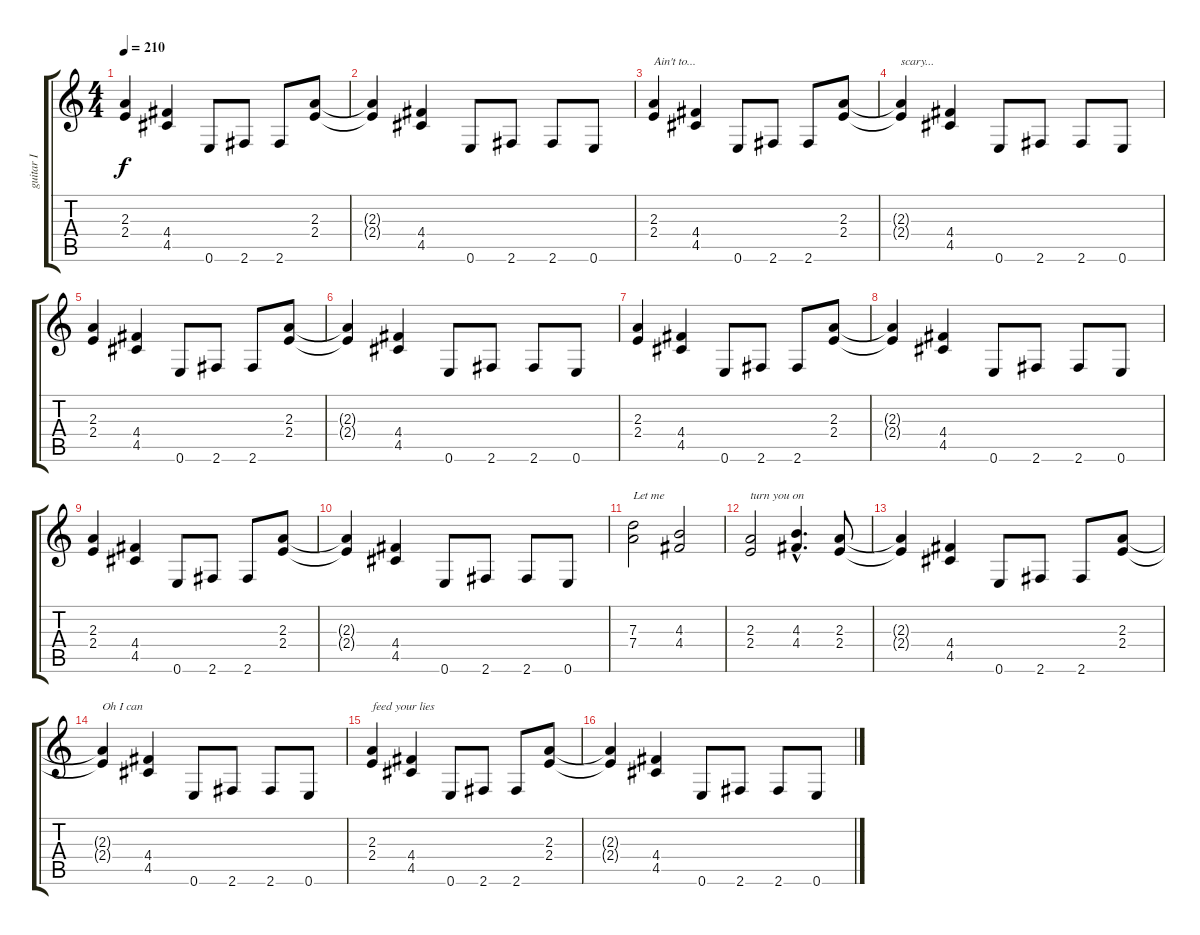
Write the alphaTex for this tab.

\track ("guitar I" "guitar I") {instrument overdrivenguitar}
\staff {score tabs}
\tuning (E4 B3 G3 D3 A2 E2) {hide}
\ts (4 4)
\tempo 210
\clef g2
\ks c
(2.3 2.4).4{dy f} (4.4 4.5).4 0.6.8 2.6.8 2.6.8 (2.3 2.4).8 |
(2.3{t} 2.4{t}).4 (4.4 4.5).4 0.6.8 2.6.8 2.6.8 0.6.8 |
(2.3 2.4).4{txt "Ain't to..."} (4.4 4.5).4 0.6.8 2.6.8 2.6.8 (2.3 2.4).8 |
(2.3{t} 2.4{t}).4{txt "scary..."} (4.4 4.5).4 0.6.8 2.6.8 2.6.8 0.6.8 |
(2.3 2.4).4 (4.4 4.5).4 0.6.8 2.6.8 2.6.8 (2.3 2.4).8 |
(2.3{t} 2.4{t}).4 (4.4 4.5).4 0.6.8 2.6.8 2.6.8 0.6.8 |
(2.3 2.4).4 (4.4 4.5).4 0.6.8 2.6.8 2.6.8 (2.3 2.4).8 |
(2.3{t} 2.4{t}).4 (4.4 4.5).4 0.6.8 2.6.8 2.6.8 0.6.8 |
(2.3 2.4).4 (4.4 4.5).4 0.6.8 2.6.8 2.6.8 (2.3 2.4).8 |
(2.3{t} 2.4{t}).4 (4.4 4.5).4 0.6.8 2.6.8 2.6.8 0.6.8 |
(7.3 7.4).2{txt "Let me"} (4.3 4.4).2 |
(2.3 2.4).2{txt "turn you on"} (4.3{hac} 4.4{hac}).4{d} (2.3 2.4).8 |
(2.3{t} 2.4{t}).4 (4.4 4.5).4 0.6.8 2.6.8 2.6.8 (2.3 2.4).8 |
(2.3{t} 2.4{t}).4{txt "Oh I can"} (4.4 4.5).4 0.6.8 2.6.8 2.6.8 0.6.8 |
(2.3 2.4).4{txt "feed your lies"} (4.4 4.5).4 0.6.8 2.6.8 2.6.8 (2.3 2.4).8 |
(2.3{t} 2.4{t}).4 (4.4 4.5).4 0.6.8 2.6.8 2.6.8 0.6.8
